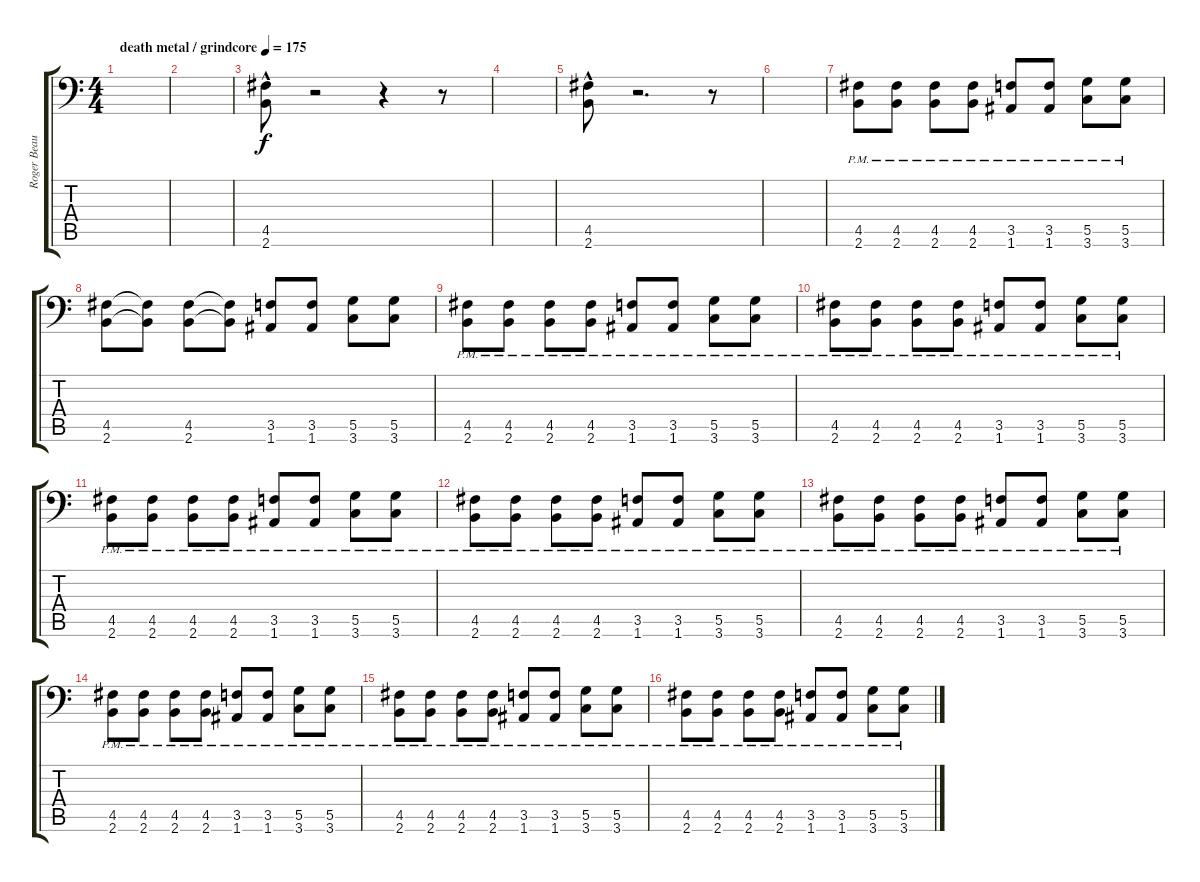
\track ("Roger Beaujard" "Roger Beau") {instrument distortionguitar}
\staff {score tabs}
\tuning (A3 E3 C3 G2 D2 A1) {hide}
\ts (4 4)
\tempo (175 "death metal / grindcore")
\clef f4
\ks c
|
|
(4.5{hac} 2.6{hac}).8 r.2 r.4 r.8 |
|
(4.5{hac} 2.6{hac}).8 r.2{d} r.8 |
|
(4.5{pm} 2.6{pm}).8{dy f} (4.5{pm} 2.6{pm}).8 (4.5{pm} 2.6{pm}).8 (4.5{pm} 2.6{pm}).8 (3.5{pm} 1.6{pm}).8 (3.5{pm} 1.6{pm}).8 (5.5{pm} 3.6{pm}).8 (5.5{pm} 3.6{pm}).8 |
(4.5 2.6).8 (4.5{t} 2.6{t}).8 (4.5 2.6).8 (4.5{t} 2.6{t}).8 (3.5 1.6).8 (3.5 1.6).8 (5.5 3.6).8 (5.5 3.6).8 |
(4.5{pm} 2.6{pm}).8 (4.5{pm} 2.6{pm}).8 (4.5{pm} 2.6{pm}).8 (4.5{pm} 2.6{pm}).8 (3.5{pm} 1.6{pm}).8 (3.5{pm} 1.6{pm}).8 (5.5{pm} 3.6{pm}).8 (5.5{pm} 3.6{pm}).8 |
(4.5{pm} 2.6{pm}).8 (4.5{pm} 2.6{pm}).8 (4.5{pm} 2.6{pm}).8 (4.5{pm} 2.6{pm}).8 (3.5{pm} 1.6{pm}).8 (3.5{pm} 1.6{pm}).8 (5.5{pm} 3.6{pm}).8 (5.5{pm} 3.6{pm}).8 |
(4.5{pm} 2.6{pm}).8 (4.5{pm} 2.6{pm}).8 (4.5{pm} 2.6{pm}).8 (4.5{pm} 2.6{pm}).8 (3.5{pm} 1.6{pm}).8 (3.5{pm} 1.6{pm}).8 (5.5{pm} 3.6{pm}).8 (5.5{pm} 3.6{pm}).8 |
(4.5{pm} 2.6{pm}).8 (4.5{pm} 2.6{pm}).8 (4.5{pm} 2.6{pm}).8 (4.5{pm} 2.6{pm}).8 (3.5{pm} 1.6{pm}).8 (3.5{pm} 1.6{pm}).8 (5.5{pm} 3.6{pm}).8 (5.5{pm} 3.6{pm}).8 |
(4.5{pm} 2.6{pm}).8 (4.5{pm} 2.6{pm}).8 (4.5{pm} 2.6{pm}).8 (4.5{pm} 2.6{pm}).8 (3.5{pm} 1.6{pm}).8 (3.5{pm} 1.6{pm}).8 (5.5{pm} 3.6{pm}).8 (5.5{pm} 3.6{pm}).8 |
(4.5{pm} 2.6{pm}).8 (4.5{pm} 2.6{pm}).8 (4.5{pm} 2.6{pm}).8 (4.5{pm} 2.6{pm}).8 (3.5{pm} 1.6{pm}).8 (3.5{pm} 1.6{pm}).8 (5.5{pm} 3.6{pm}).8 (5.5{pm} 3.6{pm}).8 |
(4.5{pm} 2.6{pm}).8 (4.5{pm} 2.6{pm}).8 (4.5{pm} 2.6{pm}).8 (4.5{pm} 2.6{pm}).8 (3.5{pm} 1.6{pm}).8 (3.5{pm} 1.6{pm}).8 (5.5{pm} 3.6{pm}).8 (5.5{pm} 3.6{pm}).8 |
(4.5{pm} 2.6{pm}).8 (4.5{pm} 2.6{pm}).8 (4.5{pm} 2.6{pm}).8 (4.5{pm} 2.6{pm}).8 (3.5{pm} 1.6{pm}).8 (3.5{pm} 1.6{pm}).8 (5.5{pm} 3.6{pm}).8 (5.5{pm} 3.6{pm}).8
